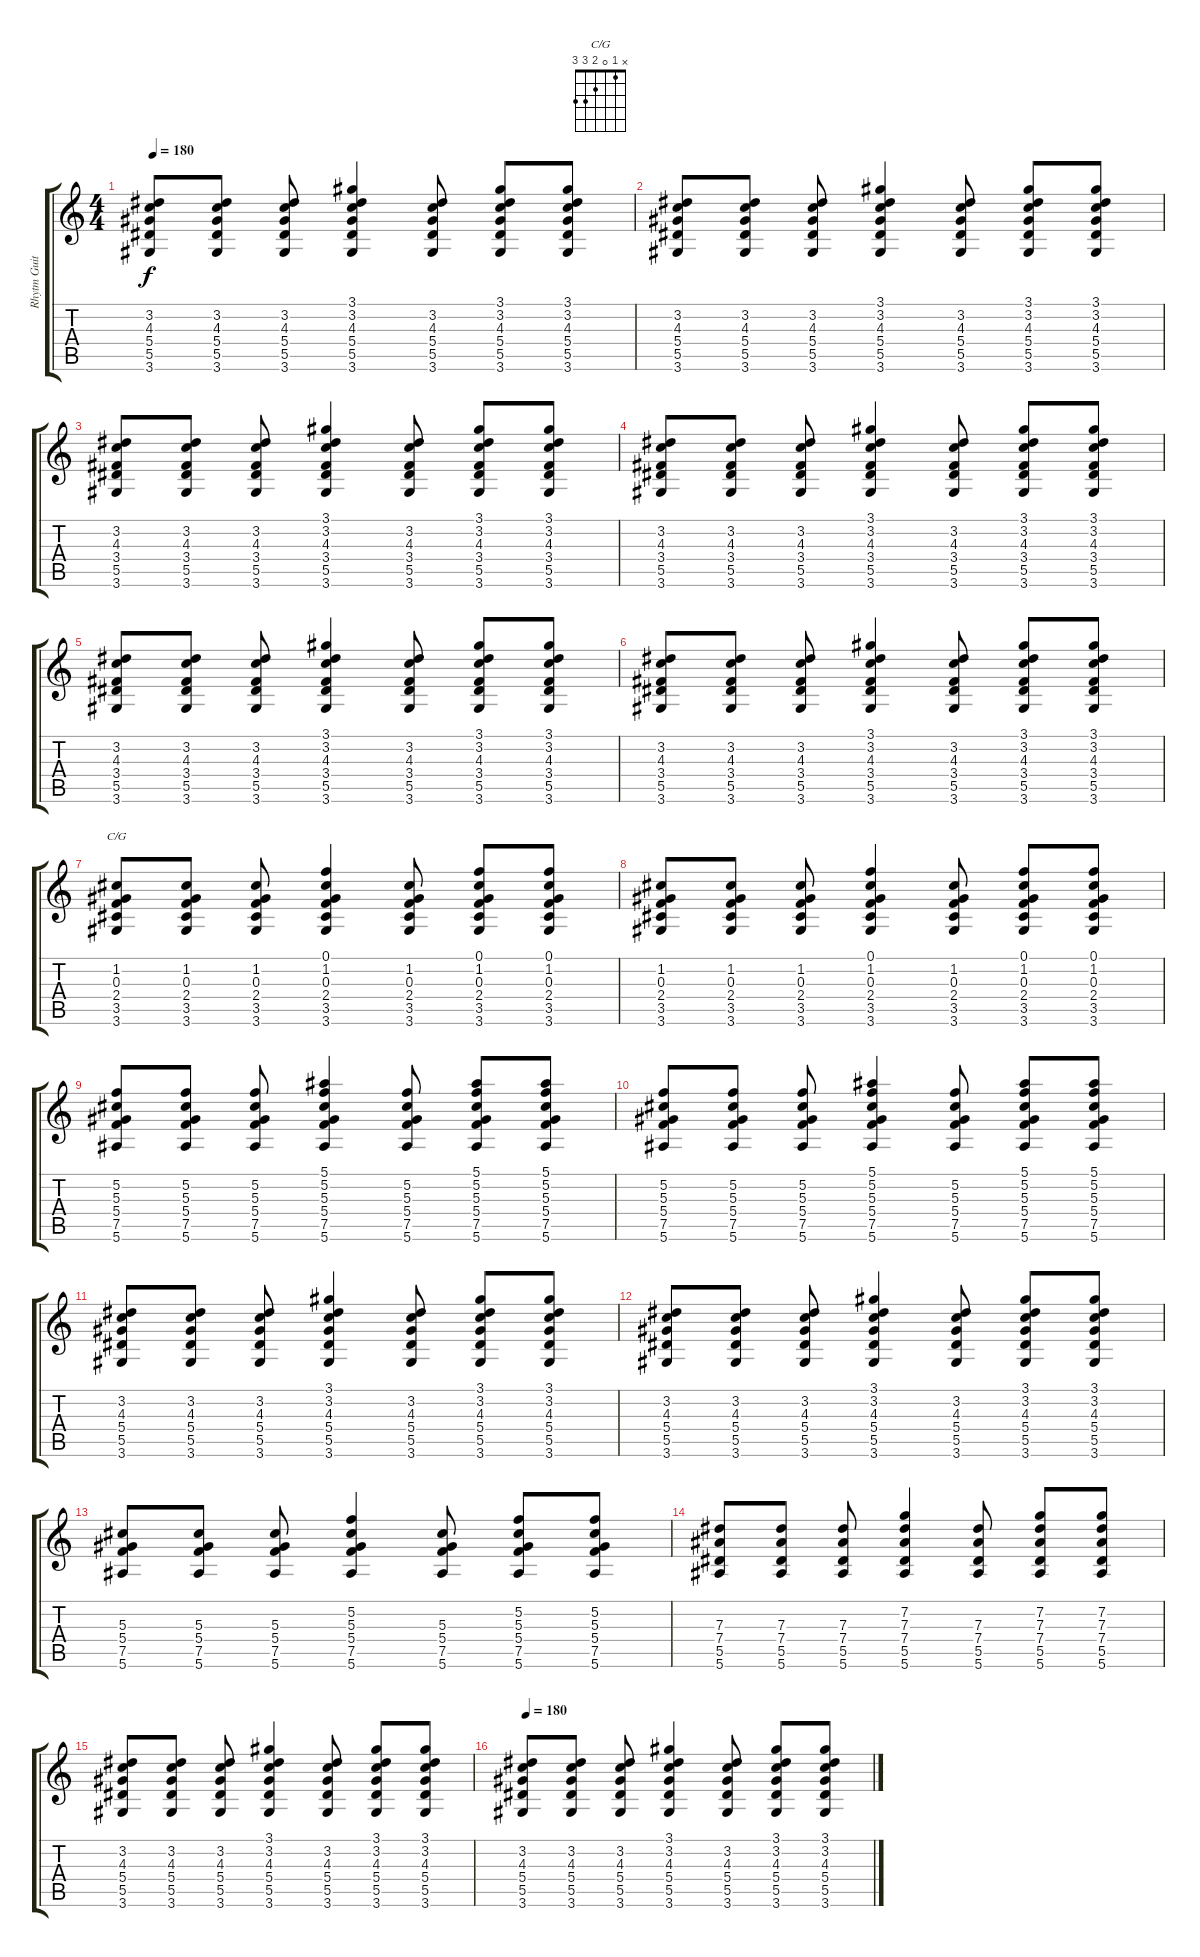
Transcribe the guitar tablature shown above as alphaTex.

\track ("Rhytm Guitar" "Rhytm Guit") {instrument acousticguitarnylon}
\staff {score tabs}
\tuning (F4 C4 Ab3 Eb3 Bb2 F2) {hide}
\chord ("C/G" x 1 0 2 3 3)
\ts (4 4)
\tempo 180
\clef g2
\ks c
(3.2 4.3 5.4 5.5 3.6).8{dy f} (3.2 4.3 5.4 5.5 3.6).8 (3.2 4.3 5.4 5.5 3.6).8 (3.1 3.2 4.3 5.4 5.5 3.6).4 (3.2 4.3 5.4 5.5 3.6).8 (3.1 3.2 4.3 5.4 5.5 3.6).8 (3.1 3.2 4.3 5.4 5.5 3.6).8 |
(3.2 4.3 5.4 5.5 3.6).8 (3.2 4.3 5.4 5.5 3.6).8 (3.2 4.3 5.4 5.5 3.6).8 (3.1 3.2 4.3 5.4 5.5 3.6).4 (3.2 4.3 5.4 5.5 3.6).8 (3.1 3.2 4.3 5.4 5.5 3.6).8 (3.1 3.2 4.3 5.4 5.5 3.6).8 |
(3.2 4.3 3.4 5.5 3.6).8 (3.2 4.3 3.4 5.5 3.6).8 (3.2 4.3 3.4 5.5 3.6).8 (3.1 3.2 4.3 3.4 5.5 3.6).4 (3.2 4.3 3.4 5.5 3.6).8 (3.1 3.2 4.3 3.4 5.5 3.6).8 (3.1 3.2 4.3 3.4 5.5 3.6).8 |
(3.2 4.3 3.4 5.5 3.6).8 (3.2 4.3 3.4 5.5 3.6).8 (3.2 4.3 3.4 5.5 3.6).8 (3.1 3.2 4.3 3.4 5.5 3.6).4 (3.2 4.3 3.4 5.5 3.6).8 (3.1 3.2 4.3 3.4 5.5 3.6).8 (3.1 3.2 4.3 3.4 5.5 3.6).8 |
(3.2 4.3 3.4 5.5 3.6).8 (3.2 4.3 3.4 5.5 3.6).8 (3.2 4.3 3.4 5.5 3.6).8 (3.1 3.2 4.3 3.4 5.5 3.6).4 (3.2 4.3 3.4 5.5 3.6).8 (3.1 3.2 4.3 3.4 5.5 3.6).8 (3.1 3.2 4.3 3.4 5.5 3.6).8 |
(3.2 4.3 3.4 5.5 3.6).8 (3.2 4.3 3.4 5.5 3.6).8 (3.2 4.3 3.4 5.5 3.6).8 (3.1 3.2 4.3 3.4 5.5 3.6).4 (3.2 4.3 3.4 5.5 3.6).8 (3.1 3.2 4.3 3.4 5.5 3.6).8 (3.1 3.2 4.3 3.4 5.5 3.6).8 |
(1.2 0.3 2.4 3.5 3.6).8{ch "C/G"} (1.2 0.3 2.4 3.5 3.6).8 (1.2 0.3 2.4 3.5 3.6).8 (0.1 1.2 0.3 2.4 3.5 3.6).4 (1.2 0.3 2.4 3.5 3.6).8 (0.1 1.2 0.3 2.4 3.5 3.6).8 (0.1 1.2 0.3 2.4 3.5 3.6).8 |
(1.2 0.3 2.4 3.5 3.6).8 (1.2 0.3 2.4 3.5 3.6).8 (1.2 0.3 2.4 3.5 3.6).8 (0.1 1.2 0.3 2.4 3.5 3.6).4 (1.2 0.3 2.4 3.5 3.6).8 (0.1 1.2 0.3 2.4 3.5 3.6).8 (0.1 1.2 0.3 2.4 3.5 3.6).8 |
(5.2 5.3 5.4 7.5 5.6).8 (5.2 5.3 5.4 7.5 5.6).8 (5.2 5.3 5.4 7.5 5.6).8 (5.1 5.2 5.3 5.4 7.5 5.6).4 (5.2 5.3 5.4 7.5 5.6).8 (5.1 5.2 5.3 5.4 7.5 5.6).8 (5.1 5.2 5.3 5.4 7.5 5.6).8 |
(5.2 5.3 5.4 7.5 5.6).8 (5.2 5.3 5.4 7.5 5.6).8 (5.2 5.3 5.4 7.5 5.6).8 (5.1 5.2 5.3 5.4 7.5 5.6).4 (5.2 5.3 5.4 7.5 5.6).8 (5.1 5.2 5.3 5.4 7.5 5.6).8 (5.1 5.2 5.3 5.4 7.5 5.6).8 |
(3.2 4.3 5.4 5.5 3.6).8 (3.2 4.3 5.4 5.5 3.6).8 (3.2 4.3 5.4 5.5 3.6).8 (3.1 3.2 4.3 5.4 5.5 3.6).4 (3.2 4.3 5.4 5.5 3.6).8 (3.1 3.2 4.3 5.4 5.5 3.6).8 (3.1 3.2 4.3 5.4 5.5 3.6).8 |
(3.2 4.3 5.4 5.5 3.6).8 (3.2 4.3 5.4 5.5 3.6).8 (3.2 4.3 5.4 5.5 3.6).8 (3.1 3.2 4.3 5.4 5.5 3.6).4 (3.2 4.3 5.4 5.5 3.6).8 (3.1 3.2 4.3 5.4 5.5 3.6).8 (3.1 3.2 4.3 5.4 5.5 3.6).8 |
(5.3 5.4 7.5 5.6).8 (5.3 5.4 7.5 5.6).8 (5.3 5.4 7.5 5.6).8 (5.2 5.3 5.4 7.5 5.6).4 (5.3 5.4 7.5 5.6).8 (5.2 5.3 5.4 7.5 5.6).8 (5.2 5.3 5.4 7.5 5.6).8 |
(7.3 7.4 5.5 5.6).8 (7.3 7.4 5.5 5.6).8 (7.3 7.4 5.5 5.6).8 (7.2 7.3 7.4 5.5 5.6).4 (7.3 7.4 5.5 5.6).8 (7.2 7.3 7.4 5.5 5.6).8 (7.2 7.3 7.4 5.5 5.6).8 |
(3.2 4.3 5.4 5.5 3.6).8 (3.2 4.3 5.4 5.5 3.6).8 (3.2 4.3 5.4 5.5 3.6).8 (3.1 3.2 4.3 5.4 5.5 3.6).4 (3.2 4.3 5.4 5.5 3.6).8 (3.1 3.2 4.3 5.4 5.5 3.6).8 (3.1 3.2 4.3 5.4 5.5 3.6).8 |
\tempo 180
(3.2 4.3 5.4 5.5 3.6).8 (3.2 4.3 5.4 5.5 3.6).8 (3.2 4.3 5.4 5.5 3.6).8 (3.1 3.2 4.3 5.4 5.5 3.6).4 (3.2 4.3 5.4 5.5 3.6).8 (3.1 3.2 4.3 5.4 5.5 3.6).8 (3.1 3.2 4.3 5.4 5.5 3.6).8
